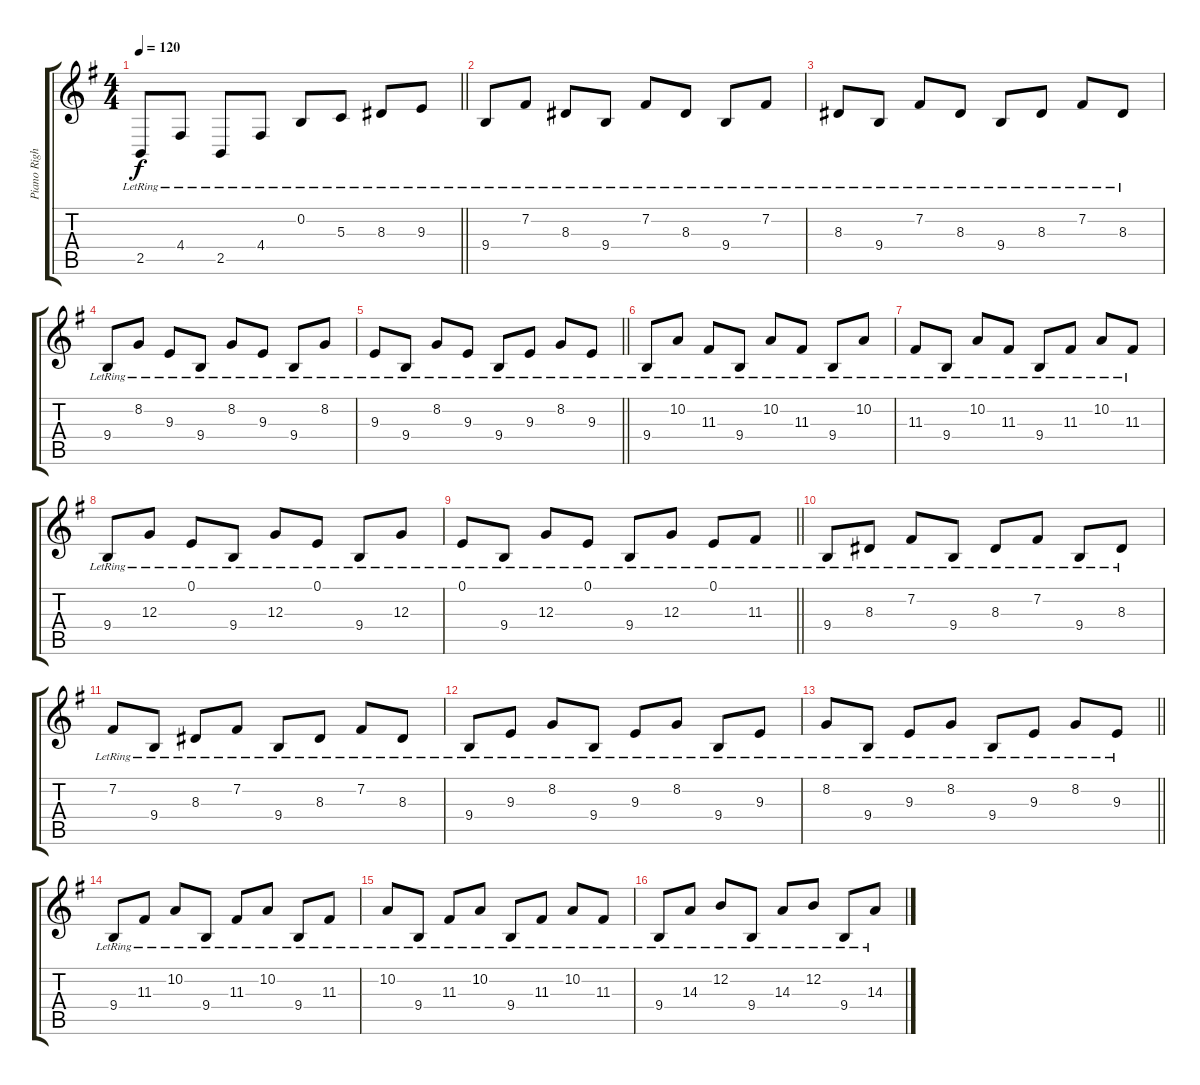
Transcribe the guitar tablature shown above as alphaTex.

\track ("Piano Right Standard" "Piano Righ") {instrument acousticgrandpiano}
\staff {score tabs}
\tuning (E4 B3 G3 D3 A2 E2) {hide}
\ts (4 4)
\tempo 120
\clef g2
\barLineRight lightlight
\ks eminor
2.5{lr}.8{dy f} 4.4{lr}.8 2.5{lr}.8 4.4{lr}.8 0.2{lr}.8 5.3{lr}.8 8.3{lr}.8 9.3{lr}.8 |
\section ("" "")
9.4{lr}.8 7.2{lr}.8 8.3{lr}.8 9.4{lr}.8 7.2{lr}.8 8.3{lr}.8 9.4{lr}.8 7.2{lr}.8 |
8.3{lr}.8 9.4{lr}.8 7.2{lr}.8 8.3{lr}.8 9.4{lr}.8 8.3{lr}.8 7.2{lr}.8 8.3{lr}.8 |
9.4{lr}.8 8.2{lr}.8 9.3{lr}.8 9.4{lr}.8 8.2{lr}.8 9.3{lr}.8 9.4{lr}.8 8.2{lr}.8 |
\barLineRight lightlight
9.3{lr}.8 9.4{lr}.8 8.2{lr}.8 9.3{lr}.8 9.4{lr}.8 9.3{lr}.8 8.2{lr}.8 9.3{lr}.8 |
9.4{lr}.8 10.2{lr}.8 11.3{lr}.8 9.4{lr}.8 10.2{lr}.8 11.3{lr}.8 9.4{lr}.8 10.2{lr}.8 |
11.3{lr}.8 9.4{lr}.8 10.2{lr}.8 11.3{lr}.8 9.4{lr}.8 11.3{lr}.8 10.2{lr}.8 11.3{lr}.8 |
9.4{lr}.8 12.3{lr}.8 0.1{lr}.8 9.4{lr}.8 12.3{lr}.8 0.1{lr}.8 9.4{lr}.8 12.3{lr}.8 |
\barLineRight lightlight
0.1{lr}.8 9.4{lr}.8 12.3{lr}.8 0.1{lr}.8 9.4{lr}.8 12.3{lr}.8 0.1{lr}.8 11.3{lr}.8 |
9.4{lr}.8 8.3{lr}.8 7.2{lr}.8 9.4{lr}.8 8.3{lr}.8 7.2{lr}.8 9.4{lr}.8 8.3{lr}.8 |
7.2{lr}.8 9.4{lr}.8 8.3{lr}.8 7.2{lr}.8 9.4{lr}.8 8.3{lr}.8 7.2{lr}.8 8.3{lr}.8 |
9.4{lr}.8 9.3{lr}.8 8.2{lr}.8 9.4{lr}.8 9.3{lr}.8 8.2{lr}.8 9.4{lr}.8 9.3{lr}.8 |
\barLineRight lightlight
8.2{lr}.8 9.4{lr}.8 9.3{lr}.8 8.2{lr}.8 9.4{lr}.8 9.3{lr}.8 8.2{lr}.8 9.3{lr}.8 |
9.4{lr}.8 11.3{lr}.8 10.2{lr}.8 9.4{lr}.8 11.3{lr}.8 10.2{lr}.8 9.4{lr}.8 11.3{lr}.8 |
10.2{lr}.8 9.4{lr}.8 11.3{lr}.8 10.2{lr}.8 9.4{lr}.8 11.3{lr}.8 10.2{lr}.8 11.3{lr}.8 |
9.4{lr}.8 14.3{lr}.8 12.2{lr}.8 9.4{lr}.8 14.3{lr}.8 12.2{lr}.8 9.4{lr}.8 14.3{lr}.8
